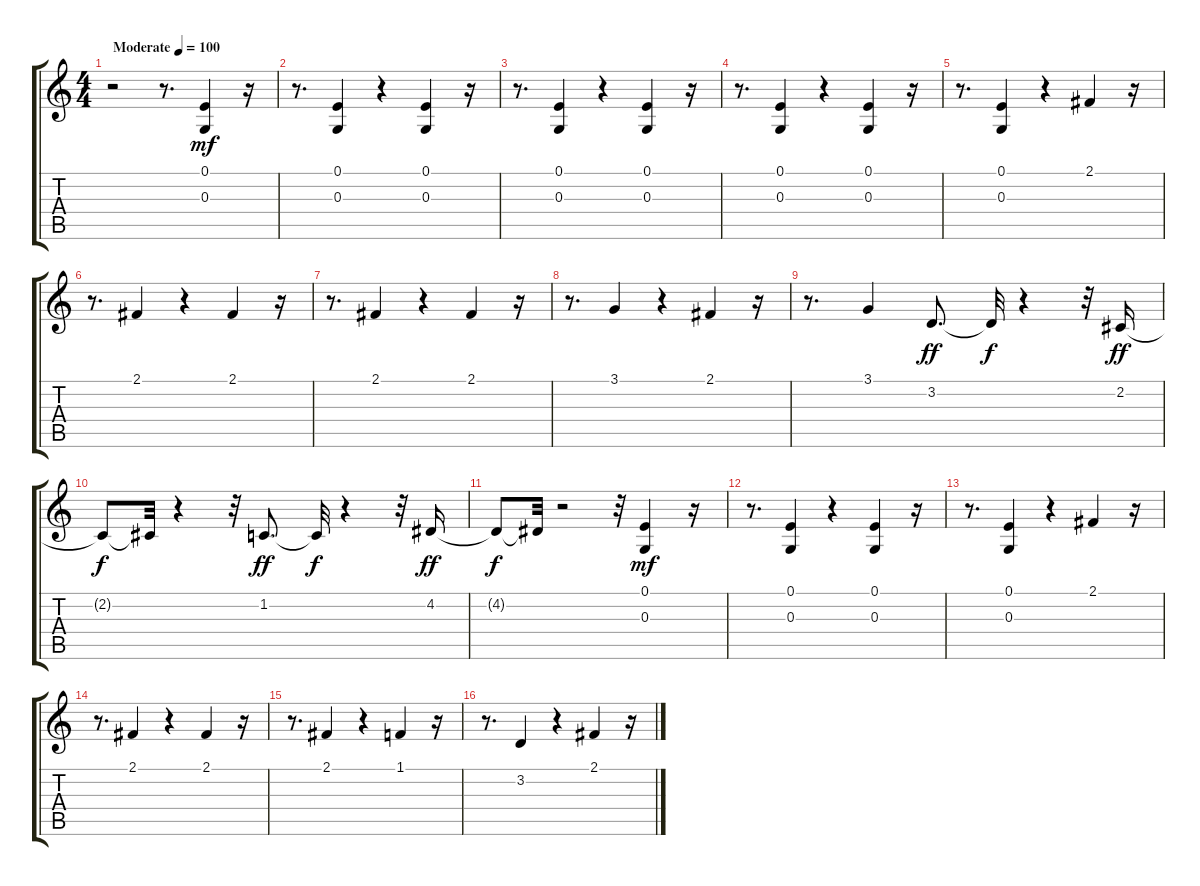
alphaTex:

\track "" {instrument stringensemble1}
\staff {score tabs}
\tuning (E4 B3 G3 D3 A2 E2) {hide}
\ts (4 4)
\tempo (100 "Moderate")
\clef g2
\ks c
r.2{dy mf instrument stringensemble1} r.8{d} (0.1 0.3).4 r.16 |
r.8{d} (0.1 0.3).4 r.4 (0.1 0.3).4 r.16 |
r.8{d} (0.1 0.3).4 r.4 (0.1 0.3).4 r.16 |
r.8{d} (0.1 0.3).4 r.4 (0.1 0.3).4 r.16 |
r.8{d} (0.1 0.3).4 r.4 2.1.4 r.16 |
r.8{d} 2.1.4 r.4 2.1.4 r.16 |
r.8{d} 2.1.4 r.4 2.1.4 r.16 |
r.8{d} 3.1.4 r.4 2.1.4 r.16 |
r.8{d} 3.1.4 3.2.8{d dy ff} 3.2{t}.32{dy f} r.4 r.32 2.2.16{dy ff} |
2.2{t}.8{dy f} 2.2{t}.32 r.4 r.32 1.2.8{d dy ff} 1.2{t}.32{dy f} r.4 r.32 4.2.16{dy ff} |
4.2{t}.8{dy f} 4.2{t}.32 r.2 r.32 (0.1 0.3).4{dy mf} r.16 |
r.8{d} (0.1 0.3).4 r.4 (0.1 0.3).4 r.16 |
r.8{d} (0.1 0.3).4 r.4 2.1.4 r.16 |
r.8{d} 2.1.4 r.4 2.1.4 r.16 |
r.8{d} 2.1.4 r.4 1.1.4 r.16 |
r.8{d} 3.2.4 r.4 2.1.4 r.16
